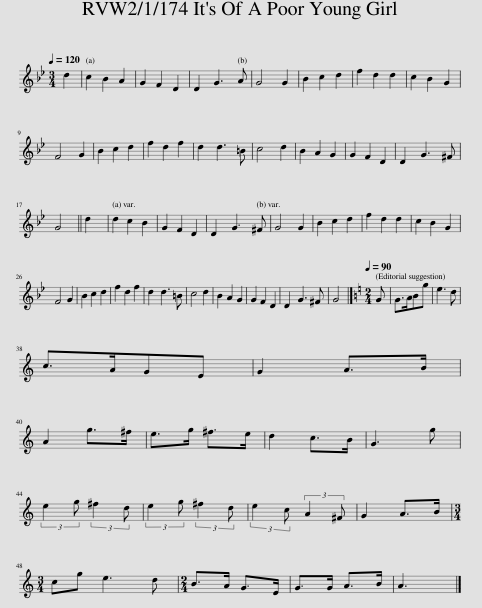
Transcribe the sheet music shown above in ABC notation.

X:1
L:1/8
Q:1/4=120
M:3/4
I:linebreak $
K:Gmin
V:1 treble
V:1
 d2 | c2 B2 A2 | G2 F2 D2 | D2 G3 A | G4 G2 | %5
 B2 c2 d2 | f2 d2 d2 | c2 B2 G2 |$ F4 G2 | B2 c2 d2 | %10
 f2 d2 f2 | d2 d3 =B | c4 d2 | B2 A2 G2 | G2 F2 D2 | %15
 D2 G3 ^F |$ G4 || d2 | d2 c2 B2 | G2 F2 D2 | %20
 D2 G3 ^F | G4 G2 | B2 c2 d2 | f2 d2 d2 | c2 B2 G2 |$ %25
 F4 G2 | B2 c2 d2 | f2 d2 f2 | d2 d3 =B | c4 d2 | %30
 B2 A2 G2 | G2 F2 D2 | D2 G3 ^F | G4 |][K:Amin][M:2/4][Q:1/4=90] G | %35
 G>ABg | e3 d |$ c>AGE | G2 A>B |$ A2 g>^f | %40
 e>g ^f>e | d2 c>B | G3 g |$ (3:2:2e2 g (3:2:2^f2 d | (3:2:2e2 g (3:2:2^f2 d | %45
 (3:2:2e2 c (3:2:2A2 ^F | G2 A>B |$[M:3/4] cg e3 d |[M:2/4] B>A G>E | G>G A>B | %50
 A3 |] %51
